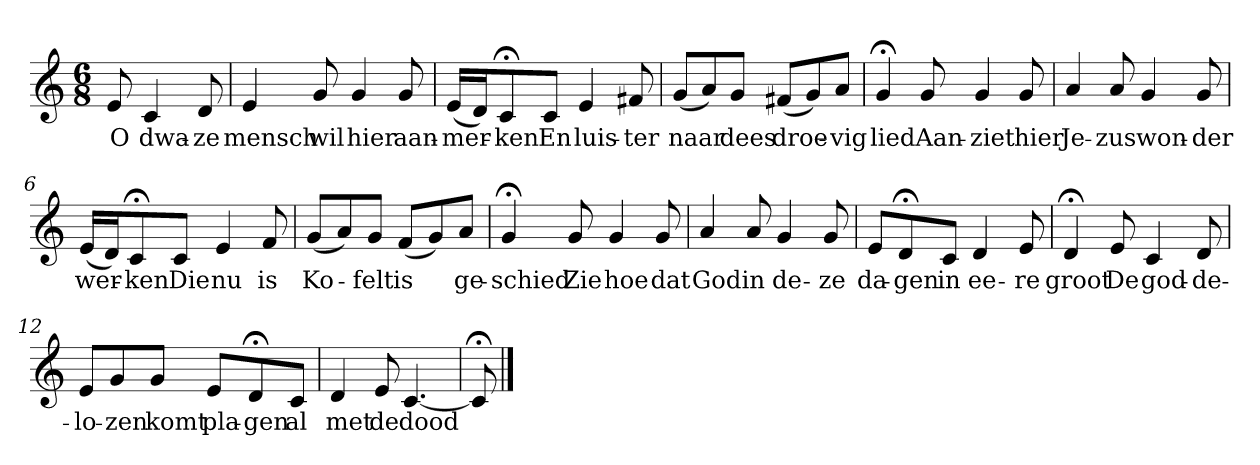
**kern	**text
*part1	*part1
*staff1	*staff1
*k[]	*
*C:	*
*M6/8	*
*MM120	*
=	=
8e	O
4c	dwa-
8d	-ze
=1	=1
4e	mensch
8g	wil
4g	hier
8g	aan-
=2	=2
(16eLL	-mer-
16dJ)	.
8c;<	-ken
8cJ	En
4e	luis-
8f#X	-ter
=3	=3
(8gL	naar
8a)	.
8gJ	dees
(8f#XL	droe-
8g)	.
8aJ	-vig
=4	=4
4g;<	lied
8g	Aan-
4g	-ziet
8g	hier
=5	=5
4a	Je-
8a	-zus
4g	won-
8g	-der
=6	=6
(16eLL	wer-
16dJ)	.
8c;<	-ken
8cJ	Die
4e	nu
8f	is
=7	=7
(8gL	Ko-
8a)	.
8gJ	-felt
(8fL	is
8g)	.
8aJ	ge-
=8	=8
4g;<	-schied
8g	Zie
4g	hoe
8g	dat
=9	=9
4a	God
8a	in
4g	de-
8g	-ze
=10	=10
8eL	da-
8d;<	-gen
8cJ	in
4d	ee-
8e	-re
=11	=11
4d;<	groot
8e	De
4c	god-
8d	-de-
=12	=12
8eL	-lo-
8g	-zen
8gJ	komt
8eL	pla-
8d;<	-gen
8cJ	al
=13	=13
4d	met
8e	de
[4.c	dood
=14	=14
8c;<]	.
==	==
*-	*-
